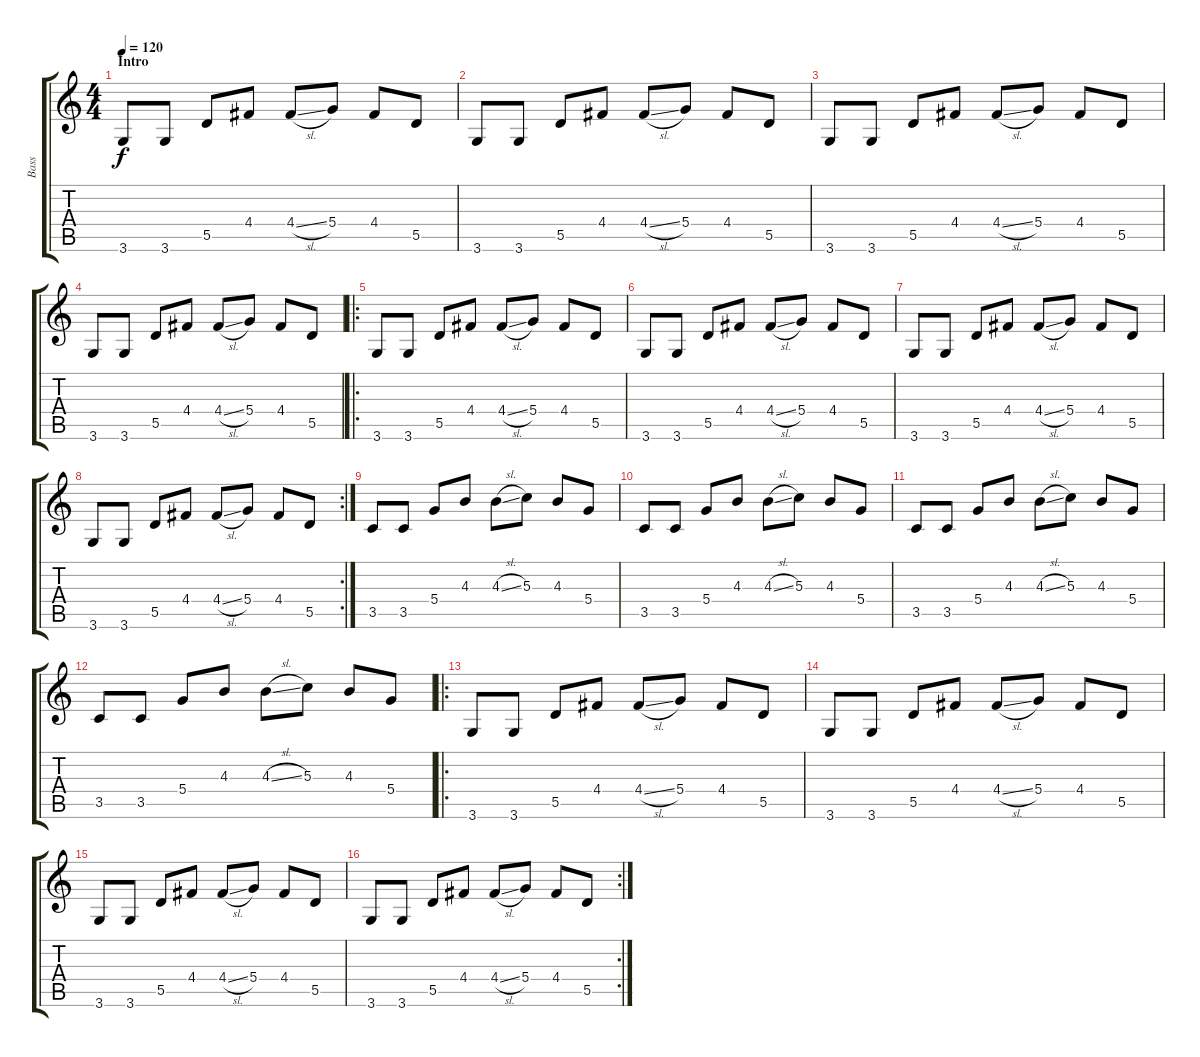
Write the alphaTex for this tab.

\track ("Bass" "Bass") {instrument electricbassfinger}
\staff {score tabs}
\tuning (E4 B3 G3 D3 A2 E2) {hide}
\ts (4 4)
\section ("" "Intro")
\tempo 120
\clef g2
\ks c
3.6.8{dy f instrument electricbassfinger} 3.6.8 5.5.8 4.4.8 4.4{sl}.8 5.4.8 4.4.8 5.5.8 |
3.6.8 3.6.8 5.5.8 4.4.8 4.4{sl}.8 5.4.8 4.4.8 5.5.8 |
3.6.8 3.6.8 5.5.8 4.4.8 4.4{sl}.8 5.4.8 4.4.8 5.5.8 |
3.6.8 3.6.8 5.5.8 4.4.8 4.4{sl}.8 5.4.8 4.4.8 5.5.8 |
\ro
3.6.8 3.6.8 5.5.8 4.4.8 4.4{sl}.8 5.4.8 4.4.8 5.5.8 |
3.6.8 3.6.8 5.5.8 4.4.8 4.4{sl}.8 5.4.8 4.4.8 5.5.8 |
3.6.8 3.6.8 5.5.8 4.4.8 4.4{sl}.8 5.4.8 4.4.8 5.5.8 |
\rc 2
3.6.8 3.6.8 5.5.8 4.4.8 4.4{sl}.8 5.4.8 4.4.8 5.5.8 |
3.5.8 3.5.8 5.4.8 4.3.8 4.3{sl}.8 5.3.8 4.3.8 5.4.8 |
3.5.8 3.5.8 5.4.8 4.3.8 4.3{sl}.8 5.3.8 4.3.8 5.4.8 |
3.5.8 3.5.8 5.4.8 4.3.8 4.3{sl}.8 5.3.8 4.3.8 5.4.8 |
3.5.8 3.5.8 5.4.8 4.3.8 4.3{sl}.8 5.3.8 4.3.8 5.4.8 |
\ro
3.6.8 3.6.8 5.5.8 4.4.8 4.4{sl}.8 5.4.8 4.4.8 5.5.8 |
3.6.8 3.6.8 5.5.8 4.4.8 4.4{sl}.8 5.4.8 4.4.8 5.5.8 |
3.6.8 3.6.8 5.5.8 4.4.8 4.4{sl}.8 5.4.8 4.4.8 5.5.8 |
\rc 2
3.6.8 3.6.8 5.5.8 4.4.8 4.4{sl}.8 5.4.8 4.4.8 5.5.8
